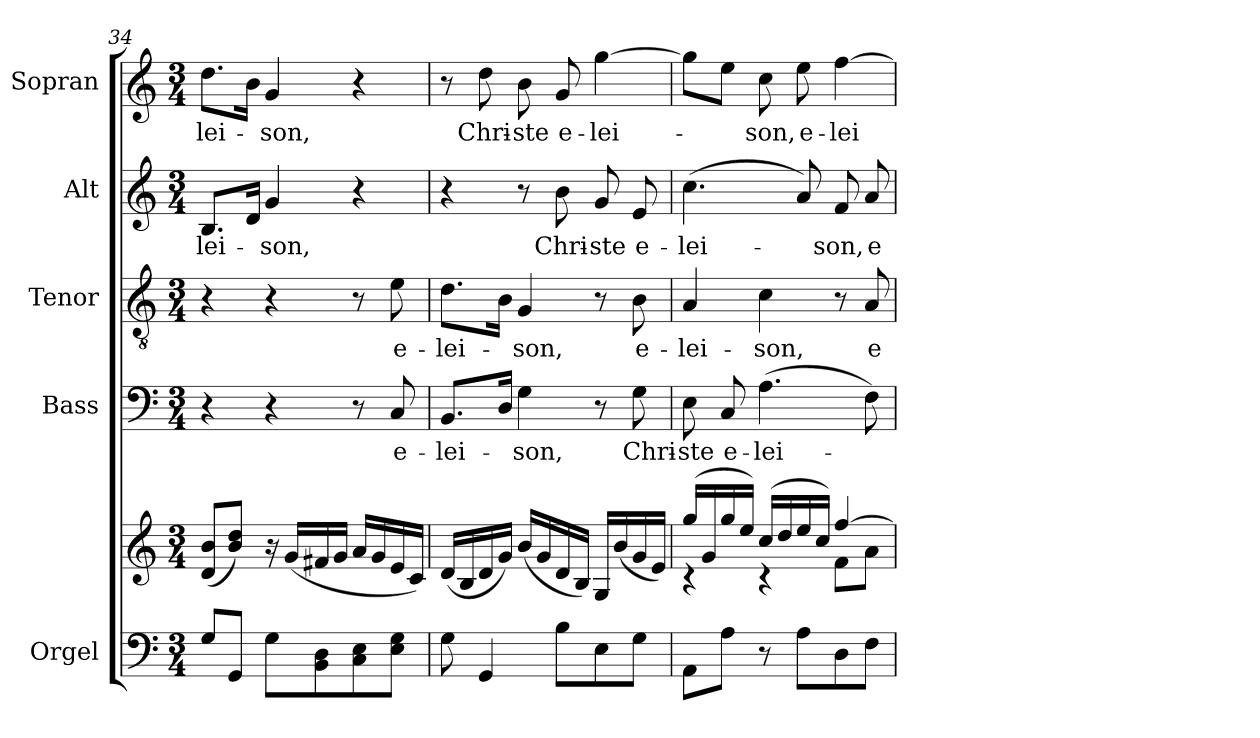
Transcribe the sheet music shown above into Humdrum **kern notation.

**kern	**kern	**kern	**text	**kern	**text	**kern	**text	**kern	**text
*part5	*part5	*part4	*part4	*part3	*part3	*part2	*part2	*part1	*part1
*staff6	*staff5	*staff4	*staff4	*staff3	*staff3	*staff2	*staff2	*staff1	*staff1
*I"Orgel	*	*I"Bass	*	*I"Tenor	*	*I"Alt	*	*I"Sopran	*
*I'Org.	*	*I'B.	*	*I'T.	*	*I'A.	*	*I'S.	*
*clefF4	*clefG2	*clefF4	*	*clefGv2	*	*clefG2	*	*clefG2	*
*k[]	*k[]	*k[]	*	*k[]	*	*k[]	*	*k[]	*
*C:	*C:	*C:	*	*C:	*	*C:	*	*C:	*
*M3/4	*M3/4	*M3/4	*	*M3/4	*	*M3/4	*	*M3/4	*
=34	=34	=34	=34	=34	=34	=34	=34	=34	=34
!	!	!	!	!	!	!	!LO:LY:b	!	!LO:LY:b
8G/L	(<8d/ 8b/L	4r	.	4r	.	8.B/L	-lei-	8.dd\L	-lei-
8GG/J	8b/ 8dd/J)	.	.	.	.	.	.	.	.
.	.	.	.	.	.	16d/Jk	.	16b\Jk	.
!	!	!	!	!	!	!	!LO:LY:b	!	!LO:LY:b
8G\L	16r	4r	.	4r	.	4g/	-son,	4g/	-son,
.	(<16g/LL	.	.	.	.	.	.	.	.
8BB\ 8D\	16f#X/	.	.	.	.	.	.	.	.
.	16g/JJ	.	.	.	.	.	.	.	.
8C\ 8E\	16a/LL	8r	.	8r	.	4r	.	4r	.
.	16g/	.	.	.	.	.	.	.	.
!	!	!	!LO:LY:b	!	!LO:LY:b	!	!	!	!
8E\ 8G\J	16e/	8C/	e-	8e\	e-	.	.	.	.
.	16c/JJ)	.	.	.	.	.	.	.	.
=35	=35	=35	=35	=35	=35	=35	=35	=35	=35
!	!	!	!LO:LY:b	!	!LO:LY:b	!	!	!	!
8G\	(<16d/LL	8.BB/L	-lei-	8.d\L	-lei-	4r	.	8r	.
.	16B/	.	.	.	.	.	.	.	.
!	!	!	!	!	!	!	!	!	!LO:LY:b
4GG/	16d/	.	.	.	.	.	.	8dd\	Chri-
.	16g/JJ)	16D/Jk	.	16B\Jk	.	.	.	.	.
!	!	!	!LO:LY:b	!	!LO:LY:b	!	!	!	!LO:LY:b
.	(<16b/LL	4G\	-son,	4G/	-son,	8r	.	8b\	-ste
.	16g/	.	.	.	.	.	.	.	.
!	!	!	!	!	!	!	!LO:LY:b	!	!LO:LY:b
8B\L	16d/	.	.	.	.	8b\	Chri-	8g/	e-
.	16B/JJ)	.	.	.	.	.	.	.	.
!	!	!	!	!	!	!	!LO:LY:b	!	!LO:LY:b
8E\	16G/LL	8r	.	8r	.	8g/	-ste	[4gg\	-lei-
.	(<16b/	.	.	.	.	.	.	.	.
!	!	!	!LO:LY:b	!	!LO:LY:b	!	!LO:LY:b	!	!
8G\J	16g/	8G\	Chri-	8B\	e-	8e/	e-	.	.
.	16e/JJ)	.	.	.	.	.	.	.	.
=36	=36	=36	=36	=36	=36	=36	=36	=36	=36
*	*^	*	*	*	*	*	*	*	*
!	!	!	!	!LO:LY:b	!	!LO:LY:b	!	!LO:LY:b	!	!
8AA\L	(>16gg/LL	4rc	8E\	-ste	4A/	-lei-	(>4.cc\	-lei-	8gg\L]	.
.	16g/	.	.	.	.	.	.	.	.	.
!	!	!	!	!LO:LY:b	!	!	!	!	!	!
8A\J	16gg/	.	8C/	e-	.	.	.	.	8ee\J	.
.	16ee/JJ)	.	.	.	.	.	.	.	.	.
!	!	!	!	!LO:LY:b	!	!LO:LY:b	!	!	!	!LO:LY:b
8r	(>16cc/LL	4rc	(>4.A\	-lei-	4c\	-son,	.	.	8cc\	-son,
.	16dd/	.	.	.	.	.	.	.	.	.
!	!	!	!	!	!	!	!	!	!	!LO:LY:b
8A\L	16ee/	.	.	.	.	.	8a/)	.	8ee\	e-
.	16cc/JJ)	.	.	.	.	.	.	.	.	.
!	!	!	!	!	!	!	!	!LO:LY:b	!	!LO:LY:b
8D\	[>4ff/	8f\L	.	.	8r	.	8f/	-son,	[4ff\	-lei-
!	!	!	!	!	!	!LO:LY:b	!	!LO:LY:b	!	!
8F\J	.	8a\J	8F\)	.	8A/	e-	8a/	e-	.	.
*	*v	*v	*	*	*	*	*	*	*	*
=	=	=	=	=	=	=	=	=	=
*-	*-	*-	*-	*-	*-	*-	*-	*-	*-
